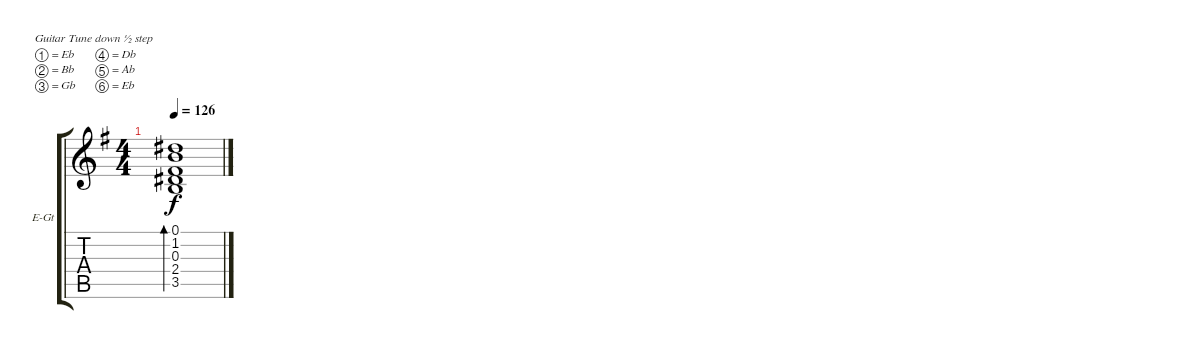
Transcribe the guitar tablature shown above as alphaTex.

\bracketExtendMode groupsimilarinstruments
\firstSystemTrackNameOrientation horizontal
\otherSystemsTrackNameOrientation horizontal
\track ("Untitled" "E-Gt") {instrument overdrivenguitar}
\staff {score tabs}
\tuning (Eb4 Bb3 Gb3 Db3 Ab2 Eb2)
\ts (4 4)
\tempo 126
\clef g2
\ks g
(0.1 1.2 0.3 2.4 3.5).1{bd 30 dy f}
